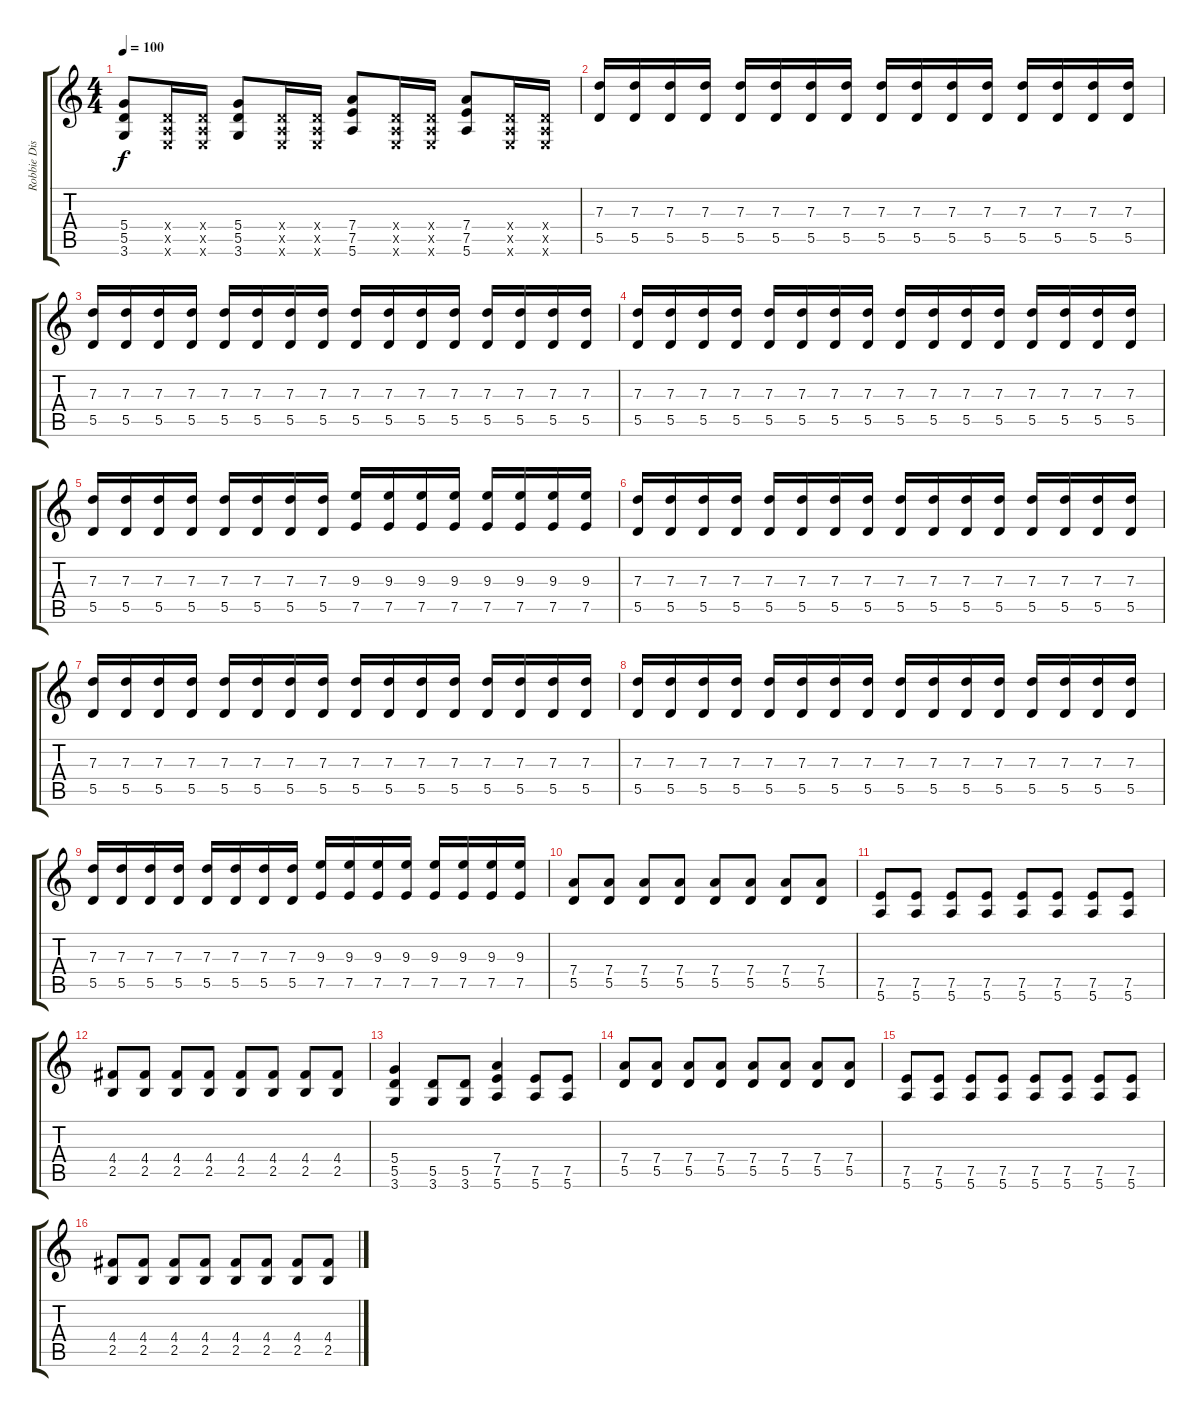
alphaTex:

\track ("Robbie Dist." "Robbie Dis") {instrument distortionguitar}
\staff {score tabs}
\tuning (E4 B3 G3 D3 A2 E2) {hide}
\ts (4 4)
\tempo 100
\clef g2
\ks c
(5.4 5.5 3.6).8{dy f} (0.4{x} 0.5{x} 0.6{x}).16 (0.4{x} 0.5{x} 0.6{x}).16 (5.4 5.5 3.6).8 (0.4{x} 0.5{x} 0.6{x}).16 (0.4{x} 0.5{x} 0.6{x}).16 (7.4 7.5 5.6).8 (0.4{x} 0.5{x} 0.6{x}).16 (0.4{x} 0.5{x} 0.6{x}).16 (7.4 7.5 5.6).8 (0.4{x} 0.5{x} 0.6{x}).16 (0.4{x} 0.5{x} 0.6{x}).16 |
(7.3 5.5).16 (7.3 5.5).16 (7.3 5.5).16 (7.3 5.5).16 (7.3 5.5).16 (7.3 5.5).16 (7.3 5.5).16 (7.3 5.5).16 (7.3 5.5).16 (7.3 5.5).16 (7.3 5.5).16 (7.3 5.5).16 (7.3 5.5).16 (7.3 5.5).16 (7.3 5.5).16 (7.3 5.5).16 |
(7.3 5.5).16 (7.3 5.5).16 (7.3 5.5).16 (7.3 5.5).16 (7.3 5.5).16 (7.3 5.5).16 (7.3 5.5).16 (7.3 5.5).16 (7.3 5.5).16 (7.3 5.5).16 (7.3 5.5).16 (7.3 5.5).16 (7.3 5.5).16 (7.3 5.5).16 (7.3 5.5).16 (7.3 5.5).16 |
(7.3 5.5).16 (7.3 5.5).16 (7.3 5.5).16 (7.3 5.5).16 (7.3 5.5).16 (7.3 5.5).16 (7.3 5.5).16 (7.3 5.5).16 (7.3 5.5).16 (7.3 5.5).16 (7.3 5.5).16 (7.3 5.5).16 (7.3 5.5).16 (7.3 5.5).16 (7.3 5.5).16 (7.3 5.5).16 |
(7.3 5.5).16 (7.3 5.5).16 (7.3 5.5).16 (7.3 5.5).16 (7.3 5.5).16 (7.3 5.5).16 (7.3 5.5).16 (7.3 5.5).16 (9.3 7.5).16 (9.3 7.5).16 (9.3 7.5).16 (9.3 7.5).16 (9.3 7.5).16 (9.3 7.5).16 (9.3 7.5).16 (9.3 7.5).16 |
(7.3 5.5).16 (7.3 5.5).16 (7.3 5.5).16 (7.3 5.5).16 (7.3 5.5).16 (7.3 5.5).16 (7.3 5.5).16 (7.3 5.5).16 (7.3 5.5).16 (7.3 5.5).16 (7.3 5.5).16 (7.3 5.5).16 (7.3 5.5).16 (7.3 5.5).16 (7.3 5.5).16 (7.3 5.5).16 |
(7.3 5.5).16 (7.3 5.5).16 (7.3 5.5).16 (7.3 5.5).16 (7.3 5.5).16 (7.3 5.5).16 (7.3 5.5).16 (7.3 5.5).16 (7.3 5.5).16 (7.3 5.5).16 (7.3 5.5).16 (7.3 5.5).16 (7.3 5.5).16 (7.3 5.5).16 (7.3 5.5).16 (7.3 5.5).16 |
(7.3 5.5).16 (7.3 5.5).16 (7.3 5.5).16 (7.3 5.5).16 (7.3 5.5).16 (7.3 5.5).16 (7.3 5.5).16 (7.3 5.5).16 (7.3 5.5).16 (7.3 5.5).16 (7.3 5.5).16 (7.3 5.5).16 (7.3 5.5).16 (7.3 5.5).16 (7.3 5.5).16 (7.3 5.5).16 |
(7.3 5.5).16 (7.3 5.5).16 (7.3 5.5).16 (7.3 5.5).16 (7.3 5.5).16 (7.3 5.5).16 (7.3 5.5).16 (7.3 5.5).16 (9.3 7.5).16 (9.3 7.5).16 (9.3 7.5).16 (9.3 7.5).16 (9.3 7.5).16 (9.3 7.5).16 (9.3 7.5).16 (9.3 7.5).16 |
(7.4 5.5).8{instrument electricguitarmuted} (7.4 5.5).8 (7.4 5.5).8 (7.4 5.5).8 (7.4 5.5).8 (7.4 5.5).8 (7.4 5.5).8 (7.4 5.5).8 |
(7.5 5.6).8 (7.5 5.6).8 (7.5 5.6).8 (7.5 5.6).8 (7.5 5.6).8 (7.5 5.6).8 (7.5 5.6).8 (7.5 5.6).8 |
(4.4 2.5).8 (4.4 2.5).8 (4.4 2.5).8 (4.4 2.5).8 (4.4 2.5).8 (4.4 2.5).8 (4.4 2.5).8 (4.4 2.5).8 |
(5.4 5.5 3.6).4{instrument distortionguitar} (5.5 3.6).8{instrument electricguitarmuted} (5.5 3.6).8 (7.4 7.5 5.6).4{instrument distortionguitar} (7.5 5.6).8{instrument electricguitarmuted} (7.5 5.6).8 |
(7.4 5.5).8{instrument electricguitarmuted} (7.4 5.5).8 (7.4 5.5).8 (7.4 5.5).8 (7.4 5.5).8 (7.4 5.5).8 (7.4 5.5).8 (7.4 5.5).8 |
(7.5 5.6).8 (7.5 5.6).8 (7.5 5.6).8 (7.5 5.6).8 (7.5 5.6).8 (7.5 5.6).8 (7.5 5.6).8 (7.5 5.6).8 |
(4.4 2.5).8 (4.4 2.5).8 (4.4 2.5).8 (4.4 2.5).8 (4.4 2.5).8 (4.4 2.5).8 (4.4 2.5).8 (4.4 2.5).8
